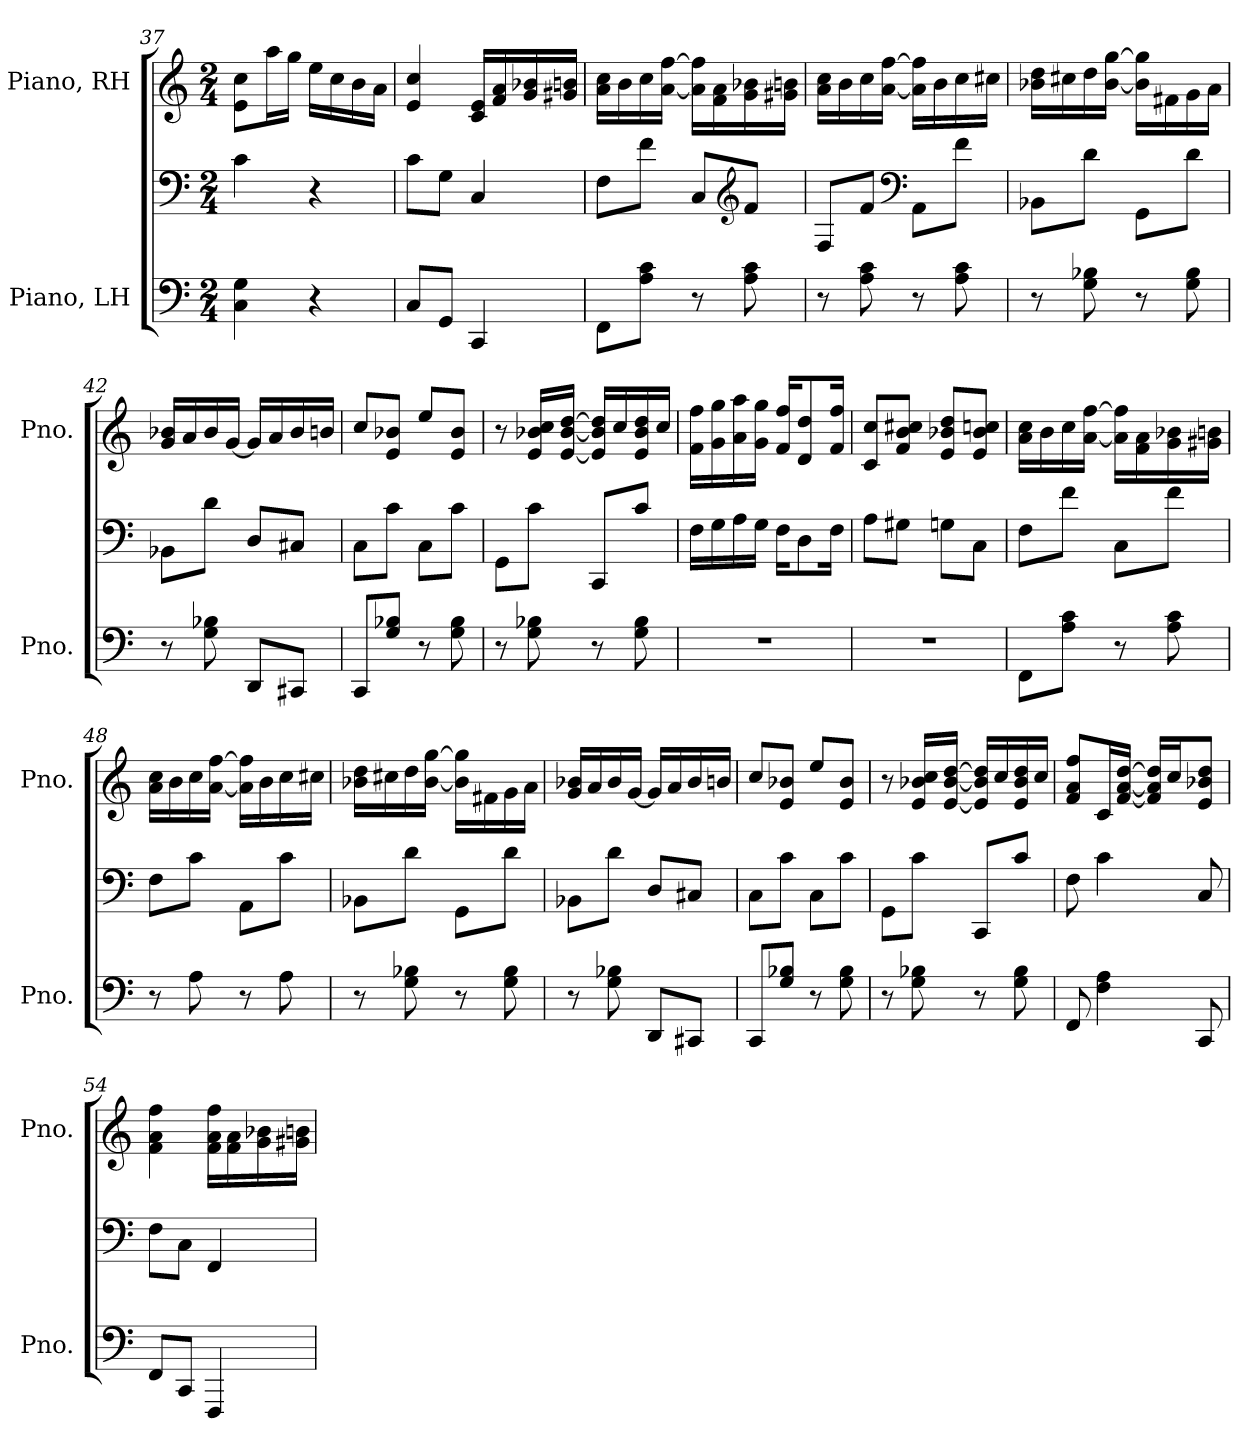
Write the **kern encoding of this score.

**kern	**kern	**kern
*part2	*part2	*part1
*staff3	*staff2	*staff1
*I"Piano, LH	*	*I"Piano, RH
*I'Pno.	*	*I'Pno.
*clefF4	*clefF4	*clefG2
*k[]	*k[]	*k[]
*M2/4	*M2/4	*M2/4
=37	=37	=37
4C\ 4G\	4c\	8e\ 8cc\L
.	.	16aa\L
.	.	16gg\JJ
4r	4r	16ee\LL
.	.	16cc\
.	.	16b\
.	.	16a\JJ
!!LO:LB:g=z
=38	=38	=38
8C/L	8c\L	4e/ 4cc/
8GG/J	8G\J	.
4CC/	4C/	16c/ 16e/LL
.	.	16f/ 16a/
.	.	16g/ 16b-X/
.	.	16g#X/ 16bn/JJ
=39	=39	=39
8FF\L	8F\L	16a\ 16cc\LL
.	.	16b\
8A\ 8c\J	8f\J	16cc\
.	.	[16a\ [16ff\JJ
8r	8C/L	16a\] 16ff\]LL
.	.	16f\ 16a\
*	*clefG2	*
8A\ 8c\	8f/J	16g\ 16b-X\
.	.	16g#X\ 16bn\JJ
=40	=40	=40
8r	8F/L	16a\ 16cc\LL
.	.	16b\
8A\ 8c\	8f/J	16cc\
.	.	[16a\ [16ff\JJ
*	*clefF4	*
8r	8AA\L	16a\] 16ff\]LL
.	.	16b\
8A\ 8c\	8f\J	16cc\
.	.	16cc#X\JJ
=41	=41	=41
8r	8BB-X\L	16b-X\ 16dd\LL
.	.	16cc#X\
8G\ 8B-X\	8d\J	16dd\
.	.	[16b-\ [16gg\JJ
8r	8GG\L	16b-\] 16gg\]LL
.	.	16f#X\
8G\ 8B-\	8d\J	16g\
.	.	16a\JJ
!!LO:LB:g=z
=42	=42	=42
8r	8BB-X\L	16g/ 16b-X/LL
.	.	16a/
8G\ 8B-X\	8d\J	16b-/
.	.	[16g/JJ
8DD/L	8D/L	16g/LL]
.	.	16a/
8CC#X/J	8C#X/J	16b-/
.	.	16bn/JJ
=43	=43	=43
8CC/L	8C\L	8cc/L
8G/ 8B-X/J	8c\J	8e/ 8b-X/J
8r	8C\L	8ee/L
8G\ 8B-\	8c\J	8e/ 8b-/J
=44	=44	=44
8r	8GG\L	8r
8G\ 8B-X\	8c\J	16e/ 16b-X/ 16cc/LL
.	.	[16e/ [16b-/ [16dd/JJ
8r	8CC/L	16e/] 16b-/] 16dd/]LL
.	.	16cc/
8G\ 8B-\	8c/J	16e/ 16b-/ 16dd/
.	.	16cc/JJ
=45	=45	=45
2r	16F\LL	16f\ 16ff\LL
.	16G\	16g\ 16gg\
.	16A\	16a\ 16aa\
.	16G\JJ	16g\ 16gg\JJ
.	16F\KL	16f/ 16ff/KL
.	8D\	8d/ 8dd/
.	16F\Jk	16f/ 16ff/Jk
=46	=46	=46
2r	8A\L	8c/ 8cc/L
.	8G#X\J	8f/ 8b/ 8cc#X/J
.	8Gn\L	8e/ 8b-X/ 8dd/L
.	8C\J	8e/ 8b-/ 8ccn/J
!!LO:LB:g=z
=47	=47	=47
8FF\L	8F\L	16a\ 16cc\LL
.	.	16b\
8A\ 8c\J	8f\J	16cc\
.	.	[16a\ [16ff\JJ
8r	8C\L	16a\] 16ff\]LL
.	.	16f\ 16a\
8A\ 8c\	8f\J	16g\ 16b-X\
.	.	16g#X\ 16bn\JJ
=48	=48	=48
8r	8F\L	16a\ 16cc\LL
.	.	16b\
8A\	8c\J	16cc\
.	.	[16a\ [16ff\JJ
8r	8AA\L	16a\] 16ff\]LL
.	.	16b\
8A\	8c\J	16cc\
.	.	16cc#X\JJ
=49	=49	=49
8r	8BB-X\L	16b-X\ 16dd\LL
.	.	16cc#X\
8G\ 8B-X\	8d\J	16dd\
.	.	[16b-\ [16gg\JJ
8r	8GG\L	16b-\] 16gg\]LL
.	.	16f#X\
8G\ 8B-\	8d\J	16g\
.	.	16a\JJ
=50	=50	=50
8r	8BB-X\L	16g/ 16b-X/LL
.	.	16a/
8G\ 8B-X\	8d\J	16b-/
.	.	[16g/JJ
8DD/L	8D/L	16g/LL]
.	.	16a/
8CC#X/J	8C#X/J	16b-/
.	.	16bn/JJ
!!LO:PB:g=z
=51	=51	=51
8CC/L	8C\L	8cc/L
8G/ 8B-X/J	8c\J	8e/ 8b-X/J
8r	8C\L	8ee/L
8G\ 8B-\	8c\J	8e/ 8b-/J
=52	=52	=52
8r	8GG\L	8r
8G\ 8B-X\	8c\J	16e/ 16b-X/ 16cc/LL
.	.	[16e/ [16b-/ [16dd/JJ
8r	8CC/L	16e/] 16b-/] 16dd/]LL
.	.	16cc/
8G\ 8B-\	8c/J	16e/ 16b-/ 16dd/
.	.	16cc/JJ
=53	=53	=53
8FF/	8F\	8f/ 8a/ 8ff/L
4F\ 4A\	4c\	16c/L
.	.	[16f/ [16a/ [16dd/JJ
.	.	16f/] 16a/] 16dd/]LL
.	.	16cc/J
8CC/	8C/	8e/ 8b-X/ 8dd/J
=54	=54	=54
8FF/L	8F\L	4f\ 4a\ 4ff\
8CC/J	8C\J	.
4FFF/	4FF/	16f\ 16a\ 16ff\LL
.	.	16f\ 16a\
.	.	16g\ 16b-X\
.	.	16g#X\ 16bn\JJ
=	=	=
*-	*-	*-
